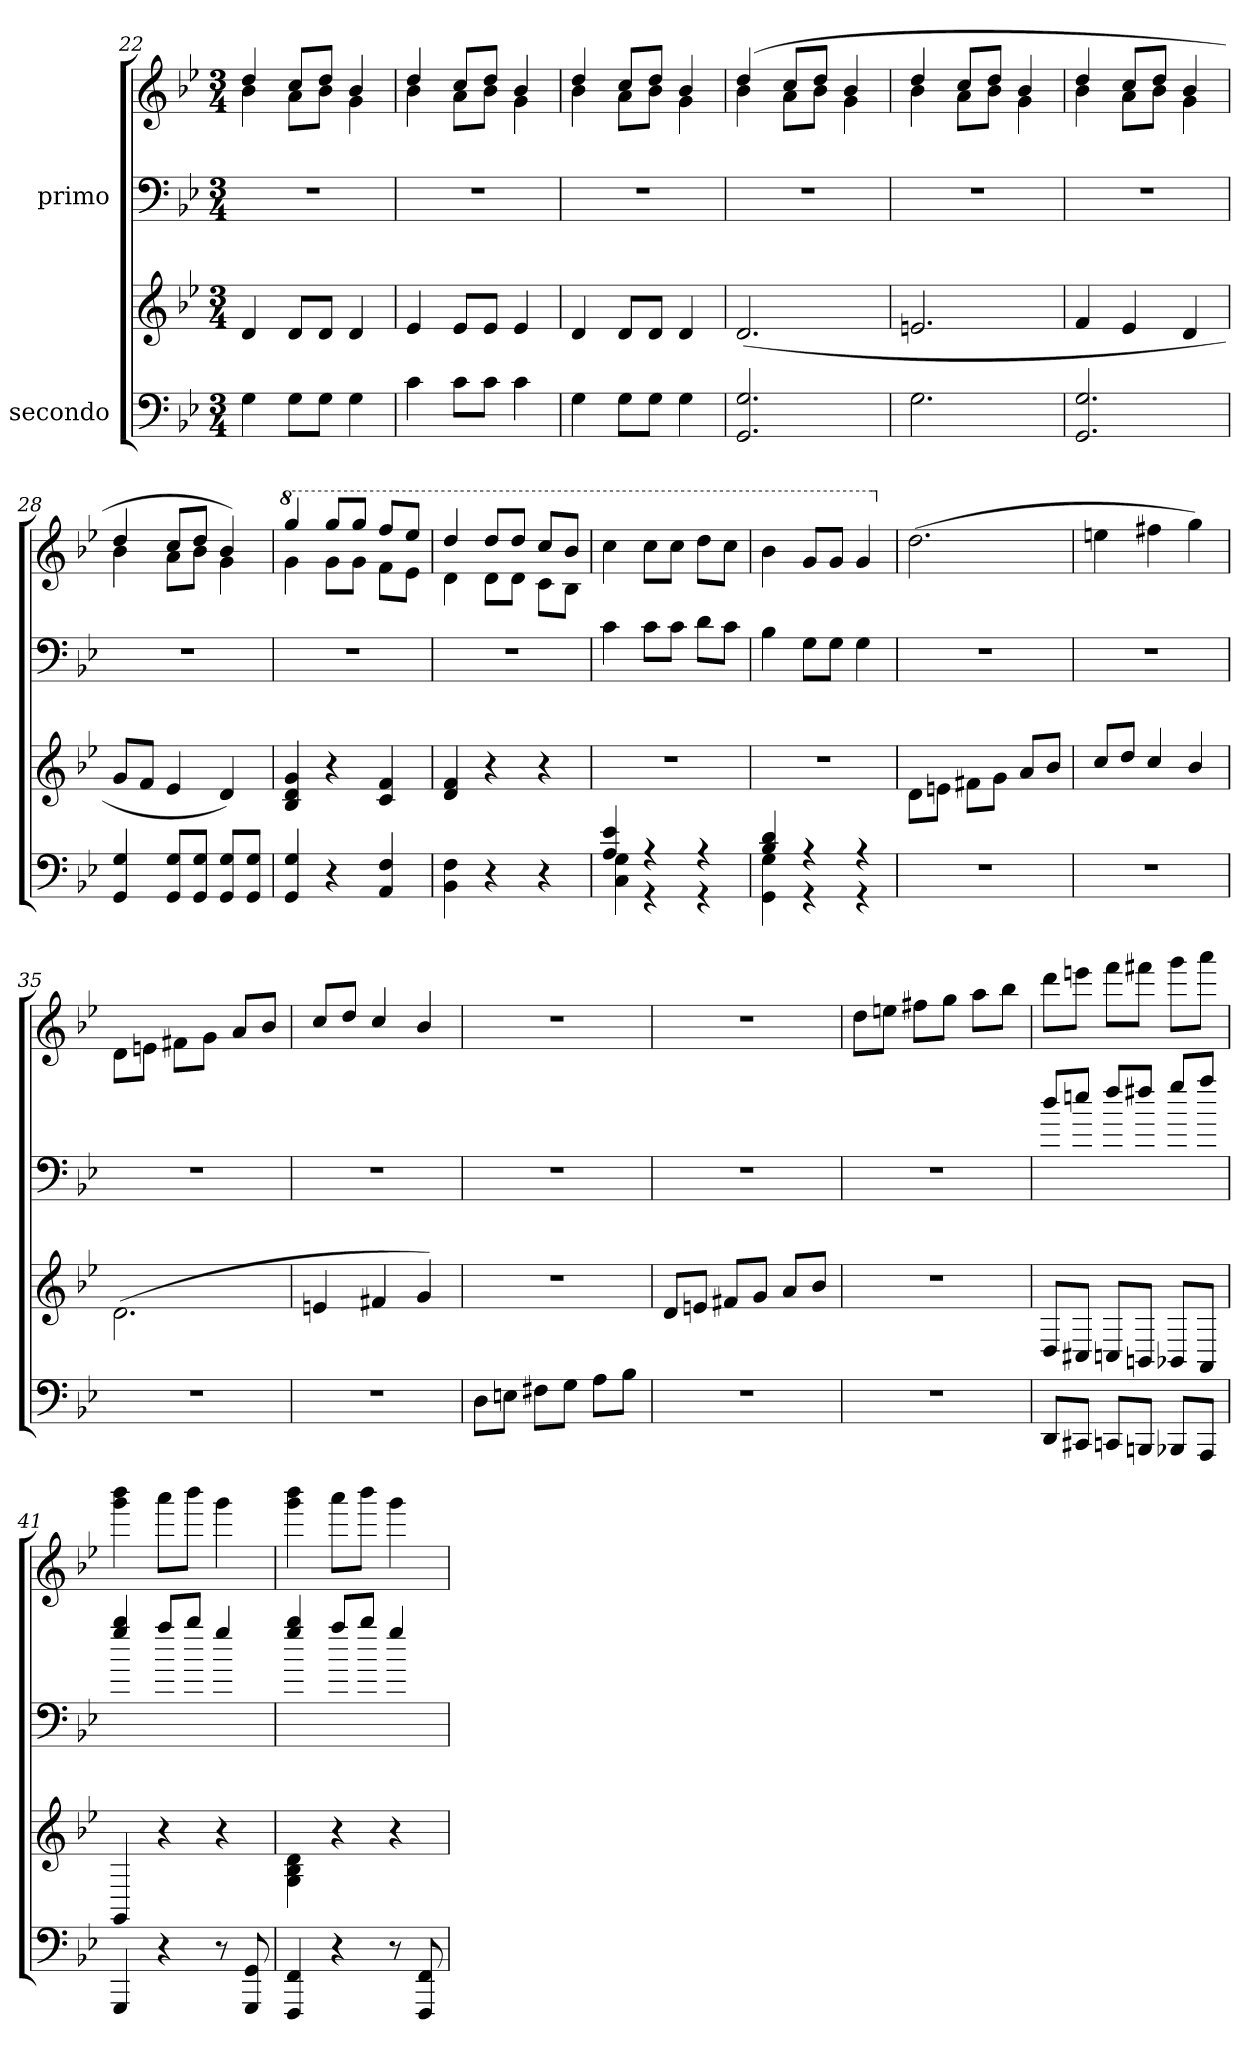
**kern	**kern	**kern	**kern
*part2	*part2	*part1	*part1
*staff4	*staff3	*staff2	*staff1
*I"secondo	*	*I"primo	*
*clefF4	*clefG2	*clefF4	*clefG2
*k[b-e-]	*k[b-e-]	*k[b-e-]	*k[b-e-]
*M3/4	*M3/4	*M3/4	*M3/4
=22	=22	=22	=22
*	*	*	*^
4G\	4d/	2.r	4dd/	4b-\
8G\L	8d/L	.	8cc/L	8a\L
8G\J	8d/J	.	8dd/J	8b-\J
4G\	4d/	.	4b-/	4g\
=23	=23	=23	=23	=23
4c\	4e-/	2.r	4dd/	4b-\
8c\L	8e-/L	.	8cc/L	8a\L
8c\J	8e-/J	.	8dd/J	8b-\J
4c\	4e-/	.	4b-/	4g\
=24	=24	=24	=24	=24
4G\	4d/	2.r	4dd/	4b-\
8G\L	8d/L	.	8cc/L	8a\L
8G\J	8d/J	.	8dd/J	8b-\J
4G\	4d/	.	4b-/	4g\
=25	=25	=25	=25	=25
2.GG/ 2.G/	(>2.d/	2.r	(>4dd/	4b-\
.	.	.	8cc/L	8a\L
.	.	.	8dd/J	8b-\J
.	.	.	4b-/	4g\
=26	=26	=26	=26	=26
2.G\	2.en/	2.r	4dd/	4b-\
.	.	.	8cc/L	8a\L
.	.	.	8dd/J	8b-\J
.	.	.	4b-/	4g\
=27	=27	=27	=27	=27
2.GG/ 2.G/	4f/	2.r	4dd/	4b-\
.	4e-/	.	8cc/L	8a\L
.	.	.	8dd/J	8b-\J
.	4d/	.	4b-/	4g\
=28	=28	=28	=28	=28
4GG/ 4G/	8g/L	2.r	4dd/	4b-\
.	8f/J	.	.	.
8GG/ 8G/L	4e-/	.	8cc/L	8a\L
8GG/ 8G/J	.	.	8dd/J	8b-\J
8GG/ 8G/L	4d/)	.	4b-/)	4g\
8GG/ 8G/J	.	.	.	.
=29	=29	=29	=29	=29
*	*	*	*8va	*
4GG/ 4G/	4B-/ 4d/ 4g/	2.r	4ggg/	4gg\
4r	4r	.	8ggg/L	8gg\L
.	.	.	8ggg/J	8gg\J
4AA/ 4F/	4c/ 4f/	.	8fff/L	8ff\L
.	.	.	8eee-/J	8ee-\J
=30	=30	=30	=30	=30
4BB-\ 4F\	4d/ 4f/	2.r	4ddd/	4dd\
4r	4r	.	8ddd/L	8dd\L
.	.	.	8ddd/J	8dd\J
4r	4r	.	8ccc/L	8cc\L
.	.	.	8bb-/J	8b-\J
*	*	*	*v	*v
=31	=31	=31	=31
*^	*	*	*
*	*	*	*8va	*
4A/ 4e-/	4C\ 4G\	2.r	4cc\	4ccc\
4rGG	4rA	.	8cc\L	8ccc\L
.	.	.	8cc\J	8ccc\J
4rGG	4rA	.	8dd\L	8ddd\L
.	.	.	8cc\J	8ccc\J
=32	=32	=32	=32	=32
4B-/ 4d/	4GG\ 4G\	2.r	4b-\	4bb-\
4rGG	4rA	.	8g\L	8gg/L
.	.	.	8g\J	8gg/J
4rGG	4rA	.	4g\	4gg/
*v	*v	*	*	*
=33	=33	=33	=33
*	*	*X8va	*
*	*	*	*X8va
2.r	8d<\L	2.r	(>2.dd\
.	8en\J	.	.
.	8f#X\L	.	.
.	8g\J	.	.
.	8a/L	.	.
.	8b-/J	.	.
=34	=34	=34	=34
2.r	8cc/L	2.r	4een\
.	8dd/J	.	.
.	4cc/	.	4ff#X\
.	4b-/	.	4gg\)
=35	=35	=35	=35
2.r	(>2.d\	2.r	8d<\L
.	.	.	8en\J
.	.	.	8f#X\L
.	.	.	8g\J
.	.	.	8a/L
.	.	.	8b-/J
=36	=36	=36	=36
2.r	4en/	2.r	8cc/L
.	.	.	8dd/J
.	4f#X/	.	4cc/
.	4g/)	.	4b-/
=37	=37	=37	=37
8D<\L	2.r	2.r	2.r
8En\J	.	.	.
8F#X\L	.	.	.
8G\J	.	.	.
8A\L	.	.	.
8B-<\J	.	.	.
=38	=38	=38	=38
2.r	8d/L	2.r	2.r
.	8en/J	.	.
.	8f#X/L	.	.
.	8g/J	.	.
.	8a/L	.	.
.	8b-/J	.	.
=39	=39	=39	=39
2.r	2.r	2.r	8dd\L
.	.	.	8een\J
.	.	.	8ff#X\L
.	.	.	8gg\J
.	.	.	8aa\L
.	.	.	8bb-\J
=40	=40	=40	=40
8DD</L	8D/L	8dd</L	8ddd\L
8CC#X/J	8C#X/J	8een/J	8eeen\J
8CCn/L	8Cn/L	8ff/L	8fff\L
8BBBn</J	8BBn/J	8ff#X/J	8fff#X\J
8BBB-X/L	8BB-X/L	8gg</L	8ggg\L
8AAA/J	8AA/J	8aa</J	8aaa\J
=41	=41	=41	=41
4GGG/	4GG/	4gg/<< 4bb-/<<	4ggg\ 4bbb-\
4r	4r	8aa</L	8aaa\L
.	.	8bb-</J	8bbb-\J
8r	4r	4gg</	4ggg\
8GGG/ 8GG/	.	.	.
=42	=42	=42	=42
4FFF/ 4FF/	4G\ 4B-\ 4d\	4gg/<< 4bb-/<<	4ggg\ 4bbb-\
4r	4r	8aa/L	8aaa\L
.	.	8bb-/J	8bbb-\J
8r	4r	4gg/	4ggg\
8FFF/ 8FF/	.	.	.
=	=	=	=
*-	*-	*-	*-
